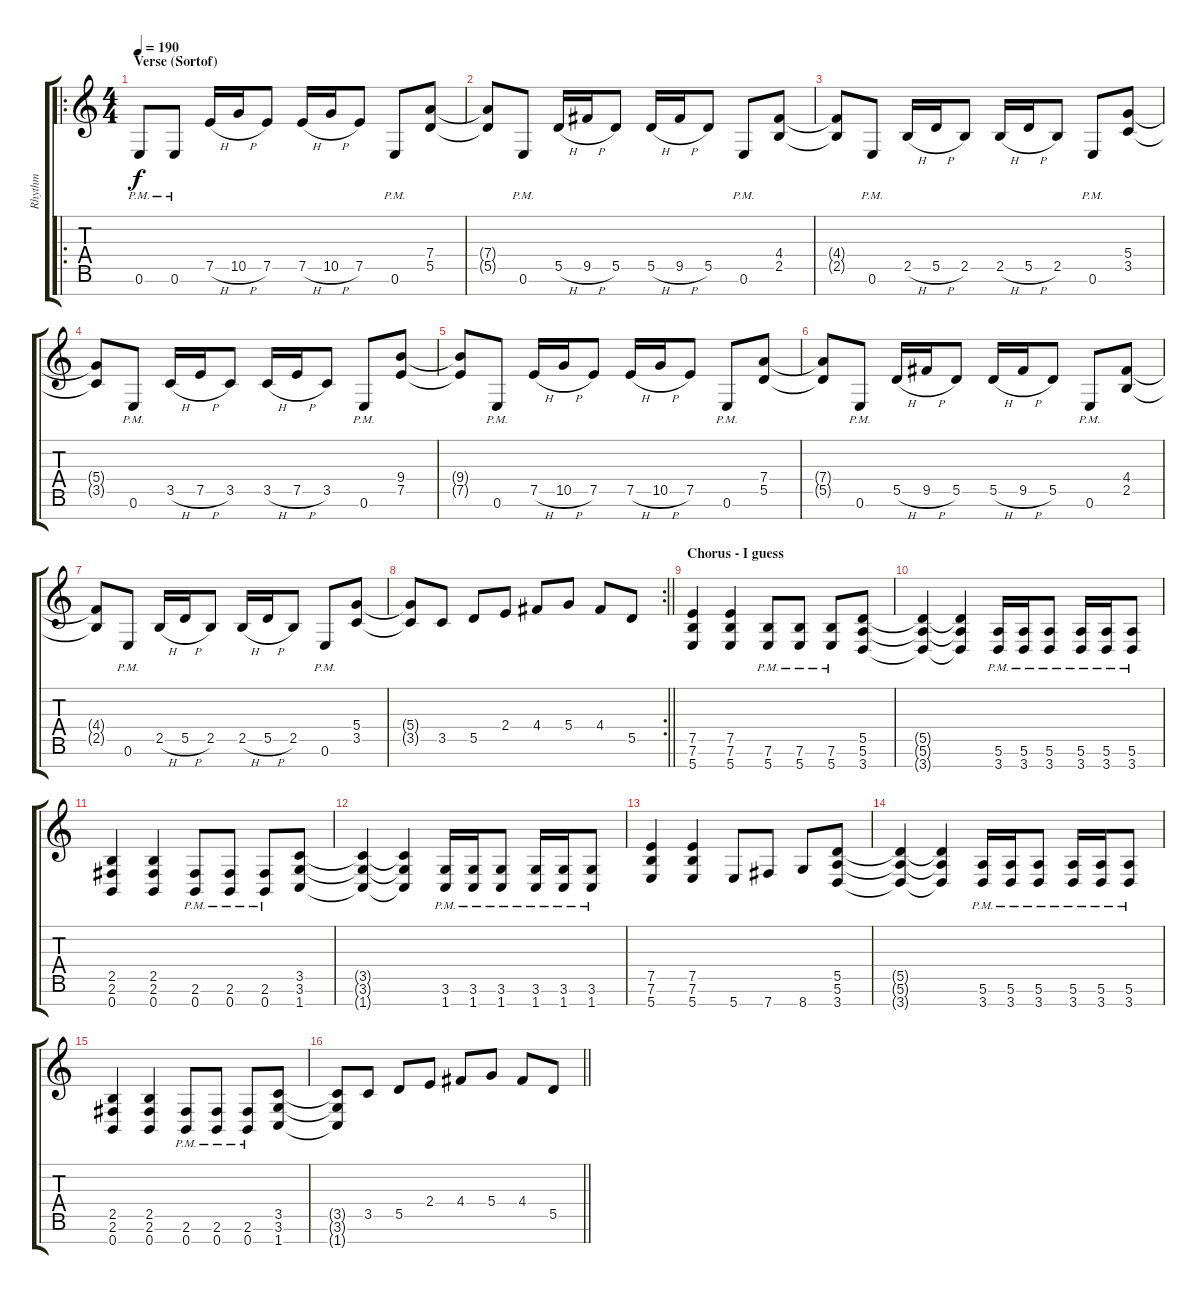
\track ("Rhythm" "Rhythm") {instrument distortionguitar}
\staff {score tabs}
\tuning (E4 B3 G3 D3 A2 E2 B1) {hide}
\ro
\ts (4 4)
\section ("" "Verse (Sortof)")
\tempo 190
\clef g2
\ks c
0.6{pm}.8{dy f} 0.6{pm}.8 7.5{h}.16 10.5{h}.16 7.5.8 7.5{h}.16 10.5{h}.16 7.5.8 0.6{pm}.8 (7.4 5.5).8 |
(7.4{t} 5.5{t}).8 0.6{pm}.8 5.5{h}.16 9.5{h}.16 5.5.8 5.5{h}.16 9.5{h}.16 5.5.8 0.6{pm}.8 (4.4 2.5).8 |
(4.4{t} 2.5{t}).8 0.6{pm}.8 2.5{h}.16 5.5{h}.16 2.5.8 2.5{h}.16 5.5{h}.16 2.5.8 0.6{pm}.8 (5.4 3.5).8 |
(5.4{t} 3.5{t}).8 0.6{pm}.8 3.5{h}.16 7.5{h}.16 3.5.8 3.5{h}.16 7.5{h}.16 3.5.8 0.6{pm}.8 (9.4 7.5).8 |
(9.4{t} 7.5{t}).8 0.6{pm}.8 7.5{h}.16 10.5{h}.16 7.5.8 7.5{h}.16 10.5{h}.16 7.5.8 0.6{pm}.8 (7.4 5.5).8 |
(7.4{t} 5.5{t}).8 0.6{pm}.8 5.5{h}.16 9.5{h}.16 5.5.8 5.5{h}.16 9.5{h}.16 5.5.8 0.6{pm}.8 (4.4 2.5).8 |
(4.4{t} 2.5{t}).8 0.6{pm}.8 2.5{h}.16 5.5{h}.16 2.5.8 2.5{h}.16 5.5{h}.16 2.5.8 0.6{pm}.8 (5.4 3.5).8 |
\rc 2
\barLineRight lightlight
(5.4{t} 3.5{t}).8 3.5.8 5.5.8 2.4.8 4.4.8 5.4.8 4.4.8 5.5.8 |
\section ("" "Chorus - I guess")
(7.5 7.6 5.7).4 (7.5 7.6 5.7).4 (7.6{pm} 5.7{pm}).8 (7.6{pm} 5.7{pm}).8 (7.6{pm} 5.7{pm}).8 (5.5 5.6 3.7).8 |
(5.5{t} 5.6{t} 3.7{t}).4 (5.5{t} 5.6{t} 3.7{t}).4 (5.6{pm} 3.7{pm}).16 (5.6{pm} 3.7{pm}).16 (5.6{pm} 3.7{pm}).8 (5.6{pm} 3.7{pm}).16 (5.6{pm} 3.7{pm}).16 (5.6{pm} 3.7{pm}).8 |
(2.5 2.6 0.7).4 (2.5 2.6 0.7).4 (2.6{pm} 0.7{pm}).8 (2.6{pm} 0.7{pm}).8 (2.6{pm} 0.7{pm}).8 (3.5 3.6 1.7).8 |
(3.5{t} 3.6{t} 1.7{t}).4 (3.5{t} 3.6{t} 1.7{t}).4 (3.6{pm} 1.7{pm}).16 (3.6{pm} 1.7{pm}).16 (3.6{pm} 1.7{pm}).8 (3.6{pm} 1.7{pm}).16 (3.6{pm} 1.7{pm}).16 (3.6{pm} 1.7{pm}).8 |
(7.5 7.6 5.7).4 (7.5 7.6 5.7).4 5.7.8 7.7.8 8.7.8 (5.5 5.6 3.7).8 |
(5.5{t} 5.6{t} 3.7{t}).4 (5.5{t} 5.6{t} 3.7{t}).4 (5.6{pm} 3.7{pm}).16 (5.6{pm} 3.7{pm}).16 (5.6{pm} 3.7{pm}).8 (5.6{pm} 3.7{pm}).16 (5.6{pm} 3.7{pm}).16 (5.6{pm} 3.7{pm}).8 |
(2.5 2.6 0.7).4 (2.5 2.6 0.7).4 (2.6{pm} 0.7{pm}).8 (2.6{pm} 0.7{pm}).8 (2.6{pm} 0.7{pm}).8 (3.5 3.6 1.7).8 |
\barLineRight lightlight
(3.5{t} 3.6{t} 1.7{t}).8 3.5.8 5.5.8 2.4.8 4.4.8 5.4.8 4.4.8 5.5.8
